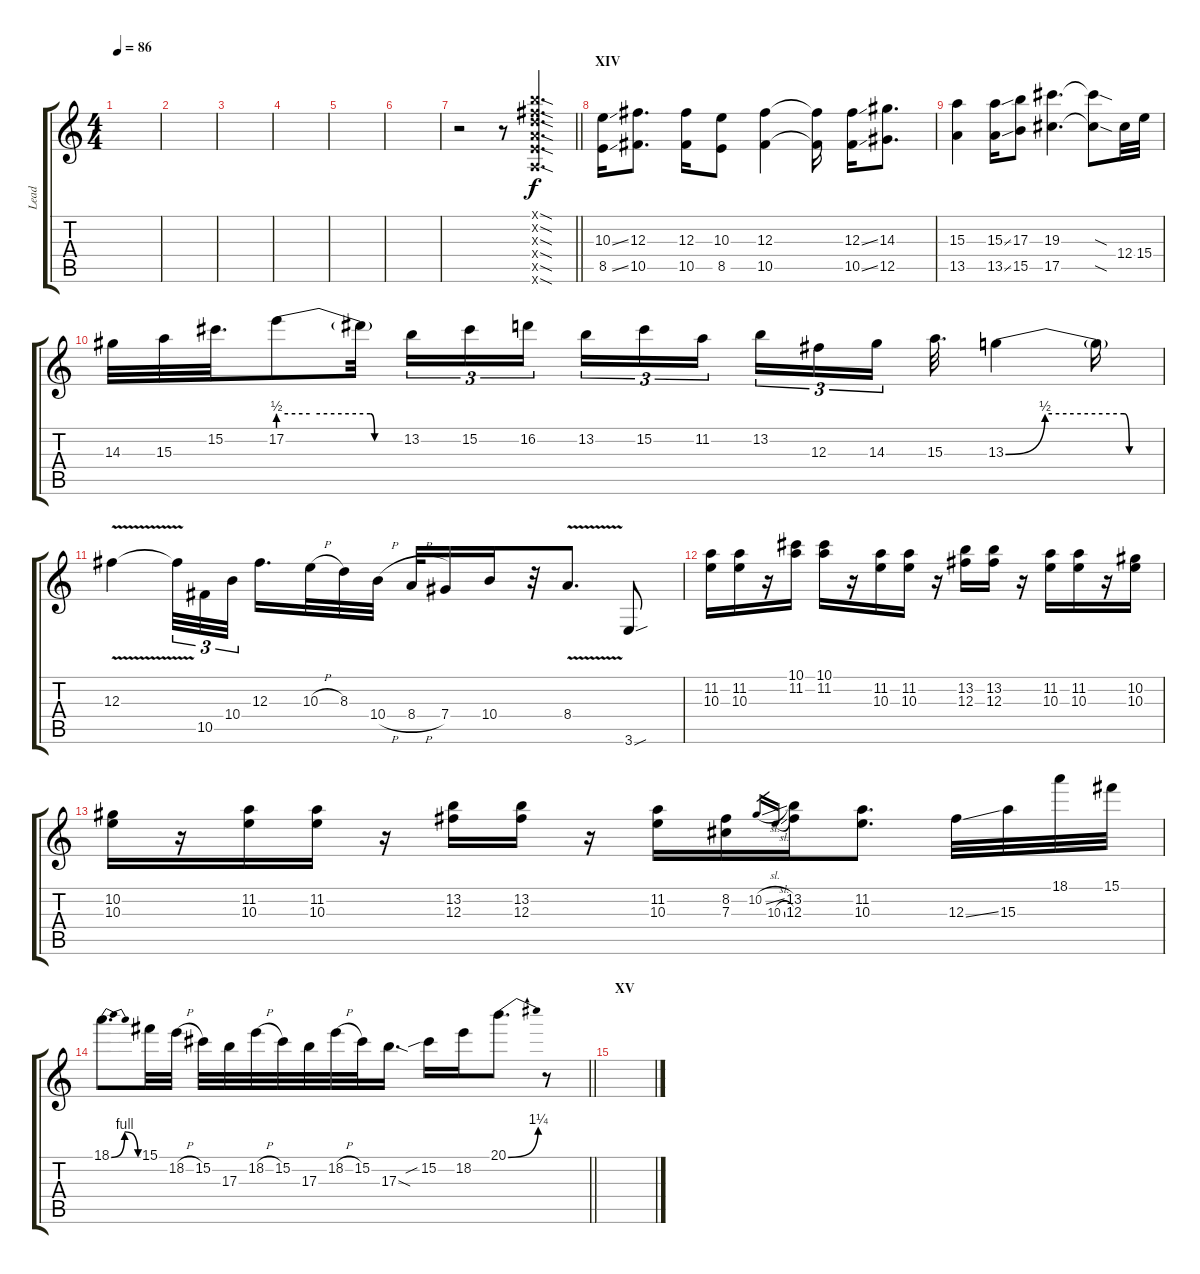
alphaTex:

\track ("Lead" "Lead") {instrument distortionguitar}
\staff {score tabs}
\tuning (Eb4 Bb3 Gb3 Db3 Ab2 Db2) {hide}
\ts (4 4)
\tempo 86
\clef g2
\ks c
|
|
|
|
|
|
\barLineRight lightlight
r.2 r.8 (8.1{sod x} 8.2{sod x} 8.3{sod x} 8.4{sod x} 8.5{sod x} 8.6{sod x}).4{d} |
\section ("" "XIV")
(10.3{ss} 8.5{ss}).16 (12.3 10.5).8{d} (12.3 10.5).16 (10.3 8.5).8 (12.3 10.5).4 (12.3{t} 10.5{t}).16 (12.3{ss} 10.5{ss}).16 (14.3 12.5).8{d} |
(15.3 13.5).4 (15.3{ss} 13.5{ss}).16 (17.3 15.5).8 (19.3 17.5).4{d} (19.3{sod t} 17.5{sod t}).8 12.4.32 15.4.32 |
14.3.32 15.3.32 15.2.32{d} 17.2{be (custom 0 2 15 2 44 2 46 0 51 0 57 0 60 0)}.8 17.2{t}.32 13.2.16{tu (3 2)} 15.2.16{tu (3 2)} 16.2.16{tu (3 2) beam splitsecondary} 13.2.16{tu (3 2)} 15.2.16{tu (3 2)} 11.2.16{tu (3 2)} 13.2.16{tu (3 2)} 12.3.16{tu (3 2)} 14.3.16{tu (3 2) beam splitsecondary} 15.3.32{d} 13.3{be (custom 0 0 15 2 45 2 47 0 60 0)}.4 13.3{t}.16 |
12.3{v}.4 12.3{t}.32{tu (3 2)} 10.5.32{tu (3 2)} 10.4.32{tu (3 2) beam splitsecondary} 12.3.16{d} 10.3{h}.32 8.3.32 10.4{h}.32 8.4{h}.32 7.4.16 10.4.16 r.32 8.4{v}.8{d} 3.6{sou}.8 |
(11.2 10.3).16 (11.2 10.3).16 r.16 (10.1 11.2).16 (10.1 11.2).16 r.16 (11.2 10.3).16 (11.2 10.3).16 r.16 (13.2 12.3).16 (13.2 12.3).16 r.16 (11.2 10.3).16 (11.2 10.3).16 r.16 (10.2 10.3).16 |
(10.2 10.3).16 r.16 (11.2 10.3).16 (11.2 10.3).16 r.16 (13.2 12.3).16 (13.2 12.3).16 r.16 (11.2 10.3).16 (8.2 7.3).16 10.2{sl}.16{gr} 10.3{sl}.16{gr} (13.2 12.3).16 (11.2 10.3).8{d} 12.3{ss}.32 15.3.32 18.1.32 15.1.32 |
\barLineRight lightlight
18.1{be (bendrelease 0 0 15 4 57 4 60 0)}.8{d} 15.1.32 18.2{h}.32 15.2.32 17.3.32 18.2{h}.32 15.2.32 17.3.32 18.2{h}.32 15.2.32 17.3{sod}.16{d} 15.2{sib}.16 18.2.16 20.1{be (bend 0 0 60 5)}.8{d} r.8 |
\section ("" "XV")
